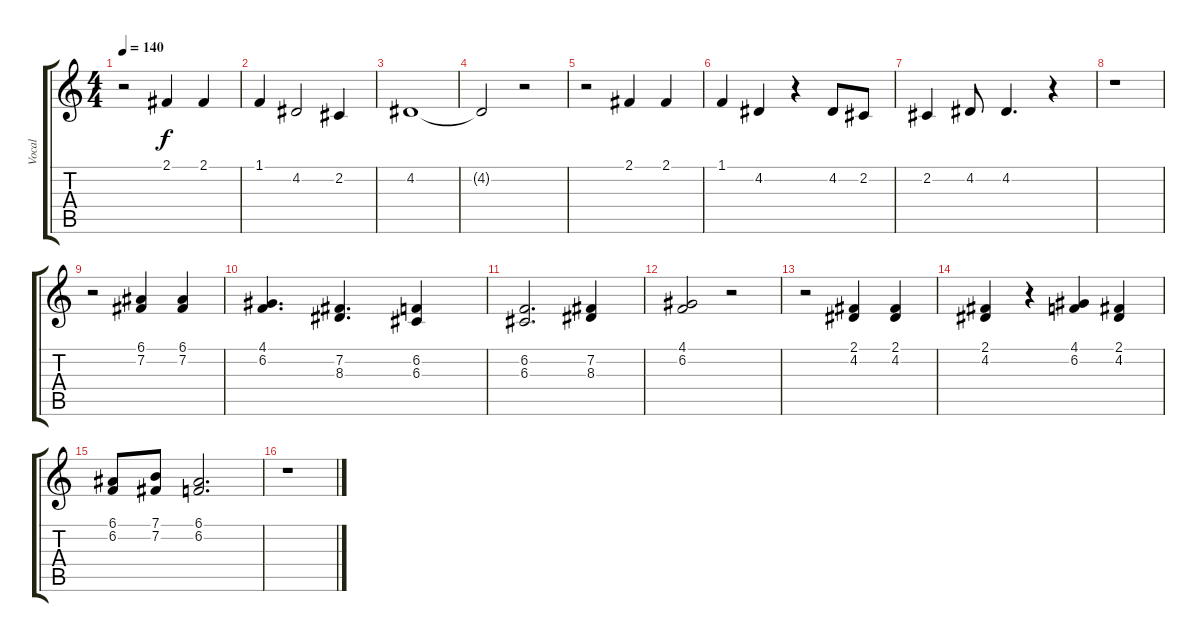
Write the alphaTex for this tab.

\track ("Vocal" "Vocal") {instrument lead6voice}
\staff {score tabs}
\tuning (E4 B3 G3 D3 A2 E2) {hide}
\ts (4 4)
\tempo 140
\clef g2
\ks c
r.2{dy f} 2.1.4 2.1.4 |
1.1.4 4.2.2 2.2.4 |
4.2.1 |
4.2{t}.2 r.2 |
r.2 2.1.4 2.1.4 |
1.1.4 4.2.4 r.4 4.2.8 2.2.8 |
2.2.4 4.2.8 4.2.4{d} r.4 |
r.1 |
r.2 (6.1 7.2).4 (6.1 7.2).4 |
(4.1 6.2).4{d} (7.2 8.3).4{d} (6.2 6.3).4 |
(6.2 6.3).2{d} (7.2 8.3).4 |
(4.1 6.2).2 r.2 |
r.2 (2.1 4.2).4 (2.1 4.2).4 |
(2.1 4.2).4 r.4 (4.1 6.2).4 (2.1 4.2).4 |
(6.1 6.2).8 (7.1 7.2).8 (6.1 6.2).2{d} |
r.1
